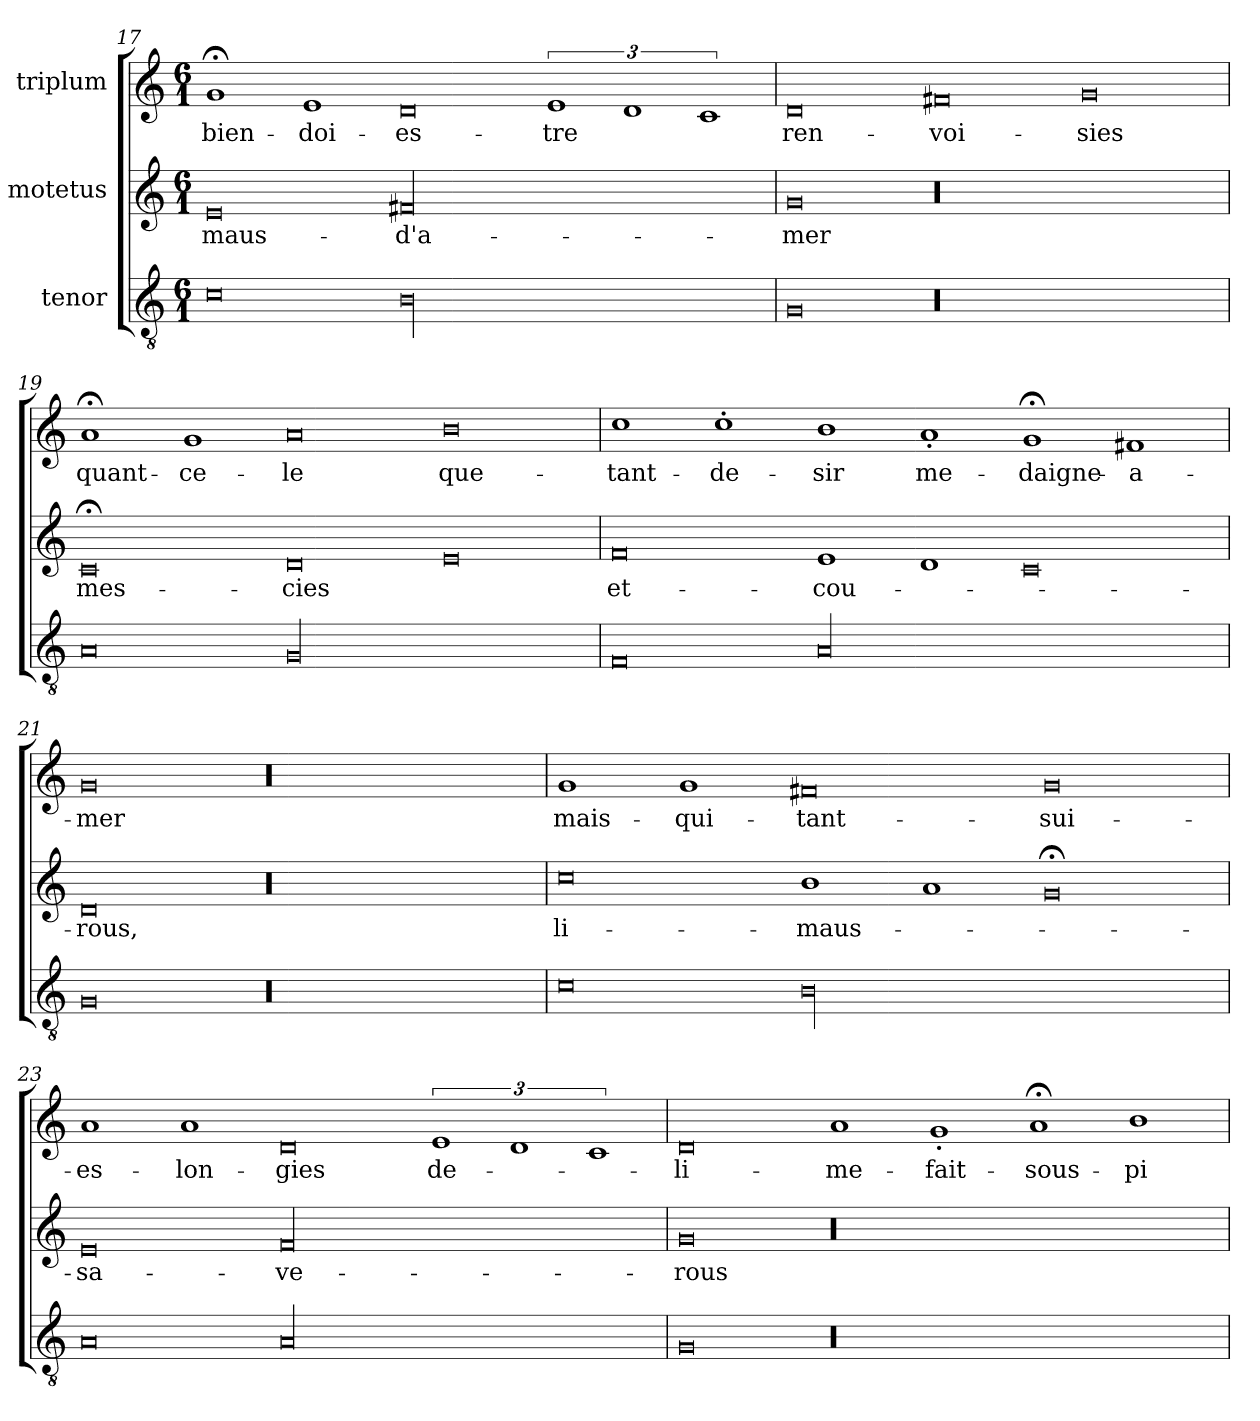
**kern	**kern	**text	**kern	**text
*part3	*part2	*part2	*part1	*part1
*staff3	*staff2	*staff2	*staff1	*staff1
*I"tenor	*I"motetus	*	*I"triplum	*
*clefGv2	*clefG2	*	*clefG2	*
*k[]	*k[]	*	*k[]	*
*C:	*C:	*	*C:	*
*M6/1	*M6/1	*	*M6/1	*
=17	=17	=17	=17	=17
0c\	0e/	maus-	1g;</	bien-
.	.	.	1e/	doi-
00B\	00f#X/	d'a-	0d/	es-
.	.	.	3%2e/	-tre
.	.	.	3%2d/	.
.	.	.	3%2c/	.
=18	=18	=18	=18	=18
0G/	0g/	-mer	0d/	ren-
00r	00r	.	0f#X/	-voi-
.	.	.	0g/	-sies
=19	=19	=19	=19	=19
0A/	0c;</	mes-	1a;</	quant-
.	.	.	1g/	ce-
00G/	0d/	-cies	0a/	-le
.	0e/	.	0b\	que-
=20	=20	=20	=20	=20
0F/	0f/	et-	1cc\	tant-
.	.	.	1cc'\	de-
00A/	1e/	cou-	1b\	-sir
.	1d/	.	1a'/	me-
.	0c/	.	1g;</	daigne-
.	.	.	1f#X/	a-
=21	=21	=21	=21	=21
0G/	0d/	-rous,	0g/	-mer
00r	00r	.	00r	.
=22	=22	=22	=22	=22
0c\	0cc\	li-	1g/	mais-
.	.	.	1g/	qui-
00B\	1b\	maus-	0f#X/	tant-
.	1a/	.	.	.
.	0g;</	.	0g/	sui-
=23	=23	=23	=23	=23
0A/	0e/	sa-	1a/	es-
.	.	.	1a/	-lon-
00A/	00f/	-ve-	0d/	-gies
.	.	.	3%2e/	de-
.	.	.	3%2d/	.
.	.	.	3%2c/	.
=24	=24	=24	=24	=24
0G/	0g/	-rous	0d/	li-
00r	00r	.	1a/	me-
.	.	.	1g'/	fait-
.	.	.	1a;</	sous-
.	.	.	1b\	-pi-
=	=	=	=	=
*-	*-	*-	*-	*-
